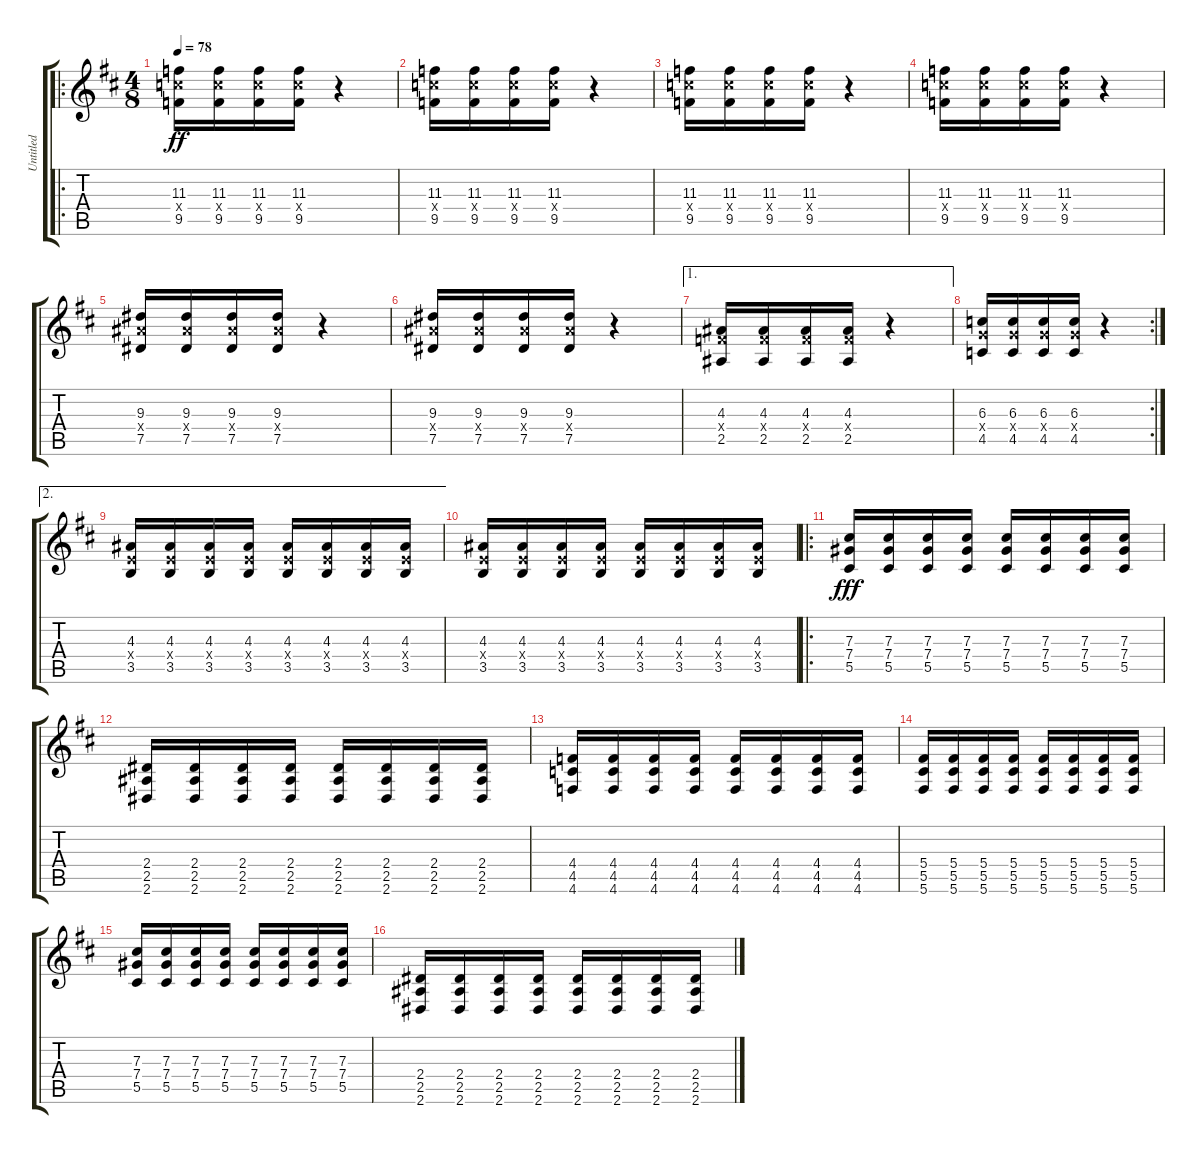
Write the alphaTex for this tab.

\track ("Untitled" "Untitled") {instrument overdrivenguitar}
\staff {score tabs}
\tuning (Eb4 Bb3 Gb3 Db3 Ab2 Db2) {hide}
\ro
\ts (4 8)
\tempo 78
\clef g2
\ks d
(11.3 11.4{x} 9.5).16{dy ff} (11.3 11.4{x} 9.5).16 (11.3 11.4{x} 9.5).16 (11.3 11.4{x} 9.5).16 r.4 |
(11.3 11.4{x} 9.5).16 (11.3 11.4{x} 9.5).16 (11.3 11.4{x} 9.5).16 (11.3 11.4{x} 9.5).16 r.4 |
(11.3 11.4{x} 9.5).16 (11.3 11.4{x} 9.5).16 (11.3 11.4{x} 9.5).16 (11.3 11.4{x} 9.5).16 r.4 |
(11.3 11.4{x} 9.5).16 (11.3 11.4{x} 9.5).16 (11.3 11.4{x} 9.5).16 (11.3 11.4{x} 9.5).16 r.4 |
(9.3 9.4{x} 7.5).16 (9.3 9.4{x} 7.5).16 (9.3 9.4{x} 7.5).16 (9.3 9.4{x} 7.5).16 r.4 |
(9.3 9.4{x} 7.5).16 (9.3 9.4{x} 7.5).16 (9.3 9.4{x} 7.5).16 (9.3 9.4{x} 7.5).16 r.4 |
\ae 1
(4.3 4.4{x} 2.5).16 (4.3 4.4{x} 2.5).16 (4.3 4.4{x} 2.5).16 (4.3 4.4{x} 2.5).16 r.4 |
\rc 2
(6.3 6.4{x} 4.5).16 (6.3 6.4{x} 4.5).16 (6.3 6.4{x} 4.5).16 (6.3 6.4{x} 4.5).16 r.4 |
\ae 2
(4.3 3.4{x} 3.5).16 (4.3 3.4{x} 3.5).16 (4.3 3.4{x} 3.5).16 (4.3 3.4{x} 3.5).16 (4.3 3.4{x} 3.5).16 (4.3 3.4{x} 3.5).16 (4.3 3.4{x} 3.5).16 (4.3 3.4{x} 3.5).16 |
(4.3 3.4{x} 3.5).16 (4.3 3.4{x} 3.5).16 (4.3 3.4{x} 3.5).16 (4.3 3.4{x} 3.5).16 (4.3 3.4{x} 3.5).16 (4.3 3.4{x} 3.5).16 (4.3 3.4{x} 3.5).16 (4.3 3.4{x} 3.5).16 |
\ro
(7.3 7.4 5.5).16{dy fff} (7.3 7.4 5.5).16 (7.3 7.4 5.5).16 (7.3 7.4 5.5).16 (7.3 7.4 5.5).16 (7.3 7.4 5.5).16 (7.3 7.4 5.5).16 (7.3 7.4 5.5).16 |
(2.4 2.5 2.6).16 (2.4 2.5 2.6).16 (2.4 2.5 2.6).16 (2.4 2.5 2.6).16 (2.4 2.5 2.6).16 (2.4 2.5 2.6).16 (2.4 2.5 2.6).16 (2.4 2.5 2.6).16 |
(4.4 4.5 4.6).16 (4.4 4.5 4.6).16 (4.4 4.5 4.6).16 (4.4 4.5 4.6).16 (4.4 4.5 4.6).16 (4.4 4.5 4.6).16 (4.4 4.5 4.6).16 (4.4 4.5 4.6).16 |
(5.4 5.5 5.6).16 (5.4 5.5 5.6).16 (5.4 5.5 5.6).16 (5.4 5.5 5.6).16 (5.4 5.5 5.6).16 (5.4 5.5 5.6).16 (5.4 5.5 5.6).16 (5.4 5.5 5.6).16 |
(7.3 7.4 5.5).16 (7.3 7.4 5.5).16 (7.3 7.4 5.5).16 (7.3 7.4 5.5).16 (7.3 7.4 5.5).16 (7.3 7.4 5.5).16 (7.3 7.4 5.5).16 (7.3 7.4 5.5).16 |
(2.4 2.5 2.6).16 (2.4 2.5 2.6).16 (2.4 2.5 2.6).16 (2.4 2.5 2.6).16 (2.4 2.5 2.6).16 (2.4 2.5 2.6).16 (2.4 2.5 2.6).16 (2.4 2.5 2.6).16
